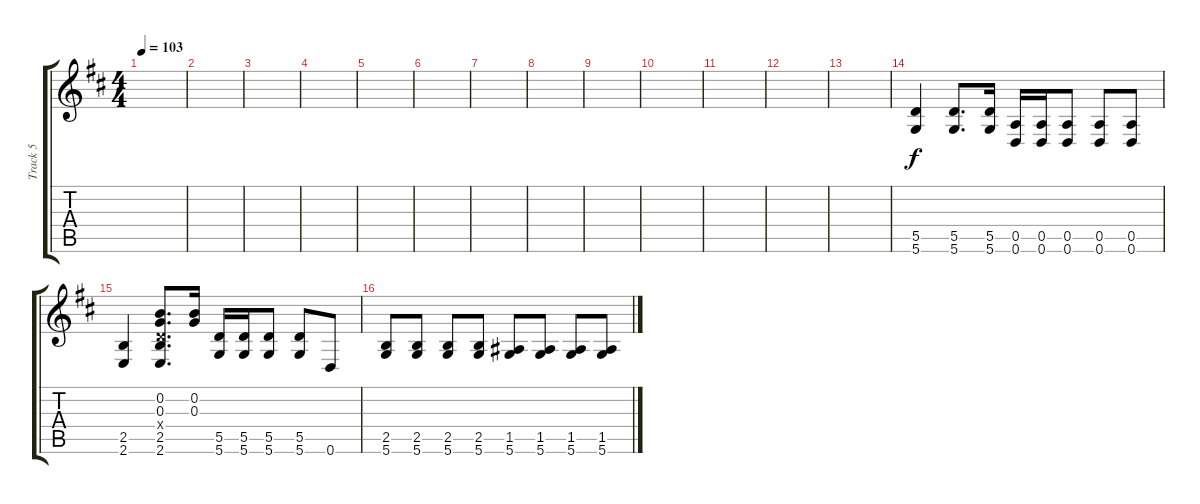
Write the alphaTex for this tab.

\track ("Track 5" "Track 5") {instrument overdrivenguitar}
\staff {score tabs}
\tuning (E4 B3 G3 D3 A2 D2) {hide}
\ts (4 4)
\tempo 103
\clef g2
\ks d
|
|
|
|
|
|
|
|
|
|
|
|
|
(5.5 5.6).4 (5.5 5.6).8{d} (5.5 5.6).16 (0.5 0.6).16 (0.5 0.6).16 (0.5 0.6).8 (0.5 0.6).8 (0.5 0.6).8 |
(2.5 2.6).4 (0.2 0.3 0.4{x} 2.5 2.6).8{d} (0.2 0.3).16 (5.5 5.6).16 (5.5 5.6).16 (5.5 5.6).8 (5.5 5.6).8 0.6.8 |
(2.5 5.6).8 (2.5 5.6).8 (2.5 5.6).8 (2.5 5.6).8 (1.5 5.6).8 (1.5 5.6).8 (1.5 5.6).8 (1.5 5.6).8
